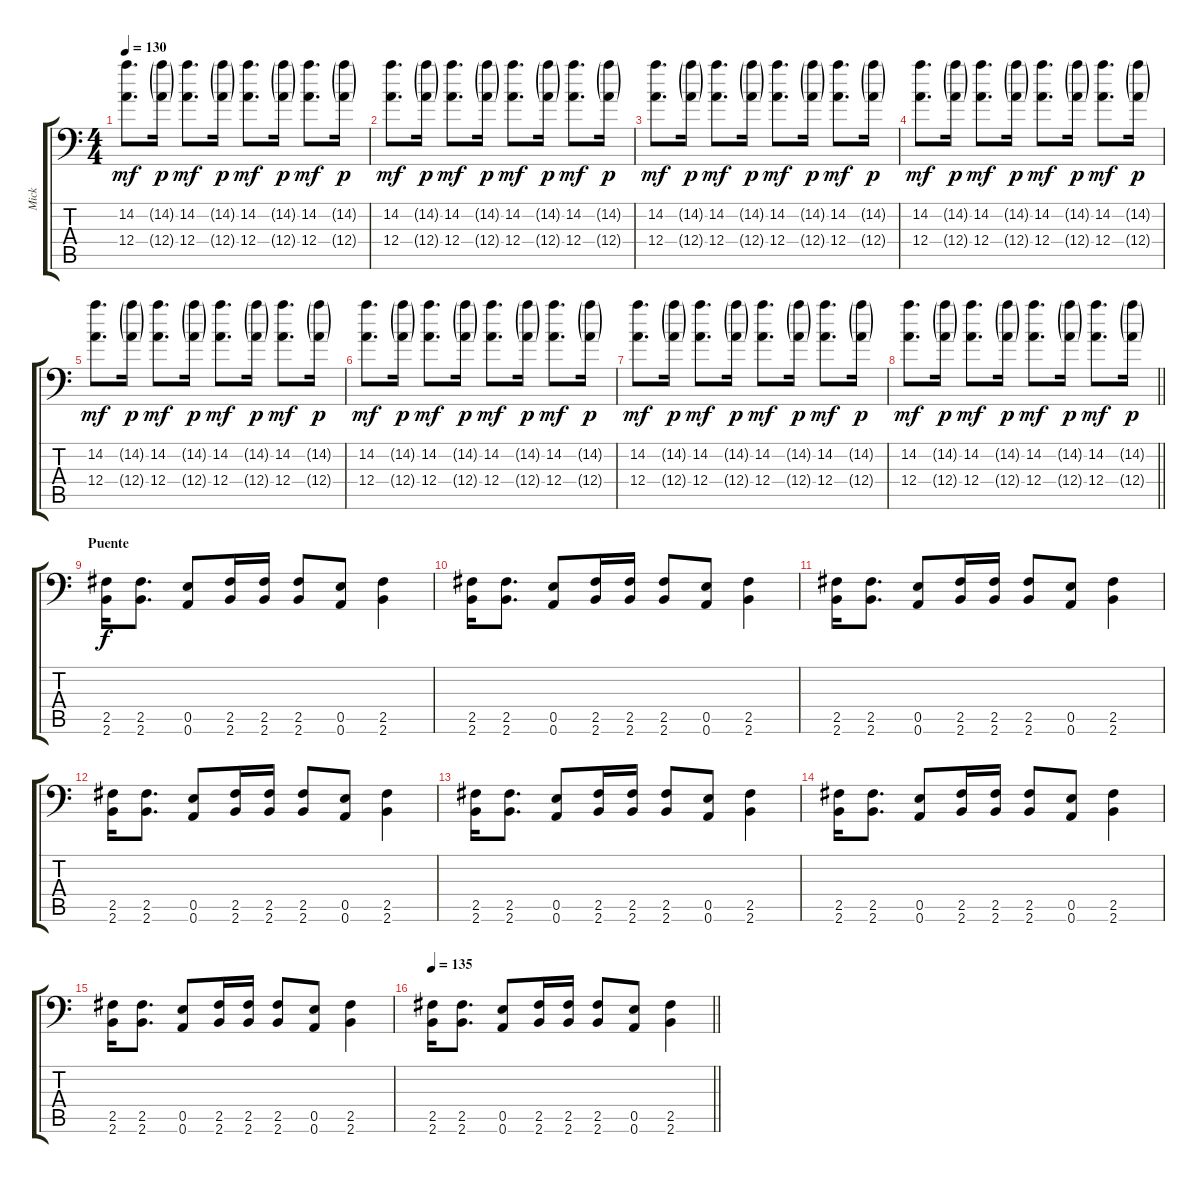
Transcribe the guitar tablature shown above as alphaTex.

\track ("Mick" "Mick") {instrument distortionguitar}
\staff {score tabs}
\tuning (B3 G3 D3 A2 E2 A1) {hide}
\ts (4 4)
\section ("" "")
\tempo 130
\clef f4
\ks c
(14.2 12.4).8{d dy mf} (14.2{g} 12.4{g}).16{dy p} (14.2 12.4).8{d dy mf} (14.2{g} 12.4{g}).16{dy p} (14.2 12.4).8{d dy mf} (14.2{g} 12.4{g}).16{dy p} (14.2 12.4).8{d dy mf} (14.2{g} 12.4{g}).16{dy p} |
(14.2 12.4).8{d dy mf} (14.2{g} 12.4{g}).16{dy p} (14.2 12.4).8{d dy mf} (14.2{g} 12.4{g}).16{dy p} (14.2 12.4).8{d dy mf} (14.2{g} 12.4{g}).16{dy p} (14.2 12.4).8{d dy mf} (14.2{g} 12.4{g}).16{dy p} |
(14.2 12.4).8{d dy mf} (14.2{g} 12.4{g}).16{dy p} (14.2 12.4).8{d dy mf} (14.2{g} 12.4{g}).16{dy p} (14.2 12.4).8{d dy mf} (14.2{g} 12.4{g}).16{dy p} (14.2 12.4).8{d dy mf} (14.2{g} 12.4{g}).16{dy p} |
(14.2 12.4).8{d dy mf} (14.2{g} 12.4{g}).16{dy p} (14.2 12.4).8{d dy mf} (14.2{g} 12.4{g}).16{dy p} (14.2 12.4).8{d dy mf} (14.2{g} 12.4{g}).16{dy p} (14.2 12.4).8{d dy mf} (14.2{g} 12.4{g}).16{dy p} |
(14.2 12.4).8{d dy mf} (14.2{g} 12.4{g}).16{dy p} (14.2 12.4).8{d dy mf} (14.2{g} 12.4{g}).16{dy p} (14.2 12.4).8{d dy mf} (14.2{g} 12.4{g}).16{dy p} (14.2 12.4).8{d dy mf} (14.2{g} 12.4{g}).16{dy p} |
(14.2 12.4).8{d dy mf} (14.2{g} 12.4{g}).16{dy p} (14.2 12.4).8{d dy mf} (14.2{g} 12.4{g}).16{dy p} (14.2 12.4).8{d dy mf} (14.2{g} 12.4{g}).16{dy p} (14.2 12.4).8{d dy mf} (14.2{g} 12.4{g}).16{dy p} |
(14.2 12.4).8{d dy mf} (14.2{g} 12.4{g}).16{dy p} (14.2 12.4).8{d dy mf} (14.2{g} 12.4{g}).16{dy p} (14.2 12.4).8{d dy mf} (14.2{g} 12.4{g}).16{dy p} (14.2 12.4).8{d dy mf} (14.2{g} 12.4{g}).16{dy p} |
\barLineRight lightlight
(14.2 12.4).8{d dy mf} (14.2{g} 12.4{g}).16{dy p} (14.2 12.4).8{d dy mf} (14.2{g} 12.4{g}).16{dy p} (14.2 12.4).8{d dy mf} (14.2{g} 12.4{g}).16{dy p} (14.2 12.4).8{d dy mf} (14.2{g} 12.4{g}).16{dy p} |
\section ("" "Puente")
(2.5 2.6).16{dy f volume 13} (2.5 2.6).8{d} (0.5 0.6).8 (2.5 2.6).16 (2.5 2.6).16 (2.5 2.6).8 (0.5 0.6).8 (2.5 2.6).4 |
(2.5 2.6).16 (2.5 2.6).8{d} (0.5 0.6).8 (2.5 2.6).16 (2.5 2.6).16 (2.5 2.6).8 (0.5 0.6).8 (2.5 2.6).4 |
(2.5 2.6).16{volume 13} (2.5 2.6).8{d} (0.5 0.6).8 (2.5 2.6).16 (2.5 2.6).16 (2.5 2.6).8 (0.5 0.6).8 (2.5 2.6).4 |
(2.5 2.6).16 (2.5 2.6).8{d} (0.5 0.6).8 (2.5 2.6).16 (2.5 2.6).16 (2.5 2.6).8 (0.5 0.6).8 (2.5 2.6).4 |
(2.5 2.6).16{volume 13} (2.5 2.6).8{d} (0.5 0.6).8 (2.5 2.6).16 (2.5 2.6).16 (2.5 2.6).8 (0.5 0.6).8 (2.5 2.6).4 |
(2.5 2.6).16 (2.5 2.6).8{d} (0.5 0.6).8 (2.5 2.6).16 (2.5 2.6).16 (2.5 2.6).8 (0.5 0.6).8 (2.5 2.6).4 |
(2.5 2.6).16{volume 13} (2.5 2.6).8{d} (0.5 0.6).8 (2.5 2.6).16 (2.5 2.6).16 (2.5 2.6).8 (0.5 0.6).8 (2.5 2.6).4 |
\tempo 135
\barLineRight lightlight
(2.5 2.6).16 (2.5 2.6).8{d} (0.5 0.6).8 (2.5 2.6).16 (2.5 2.6).16 (2.5 2.6).8 (0.5 0.6).8 (2.5 2.6).4
